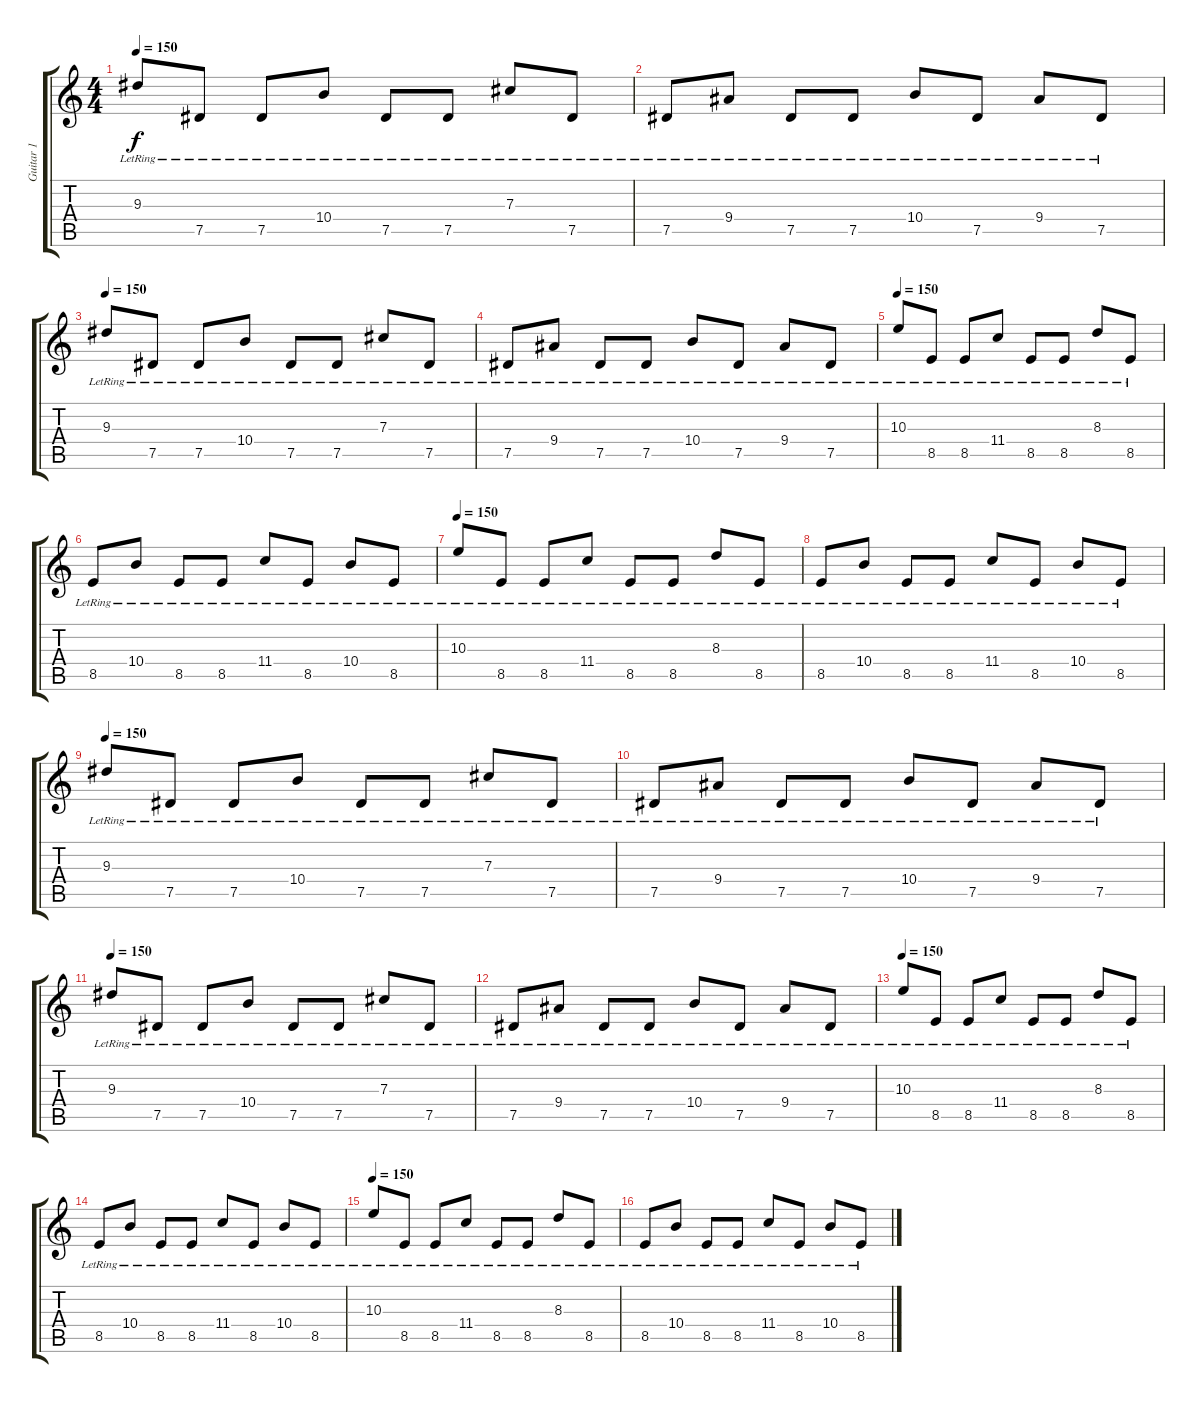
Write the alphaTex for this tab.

\track ("Guitar 1" "Guitar 1") {instrument acousticguitarsteel}
\staff {score tabs}
\tuning (Eb4 Bb3 Gb3 Db3 Ab2 Eb2) {hide}
\ts (4 4)
\tempo 150
\clef g2
\ks c
9.3{lr}.8{dy f} 7.5{lr}.8 7.5{lr}.8 10.4{lr}.8 7.5{lr}.8 7.5{lr}.8 7.3{lr}.8 7.5{lr}.8 |
7.5{lr}.8 9.4{lr}.8 7.5{lr}.8 7.5{lr}.8 10.4{lr}.8 7.5{lr}.8 9.4{lr}.8 7.5{lr}.8 |
\tempo 150
9.3{lr}.8 7.5{lr}.8 7.5{lr}.8 10.4{lr}.8 7.5{lr}.8 7.5{lr}.8 7.3{lr}.8 7.5{lr}.8 |
7.5{lr}.8 9.4{lr}.8 7.5{lr}.8 7.5{lr}.8 10.4{lr}.8 7.5{lr}.8 9.4{lr}.8 7.5{lr}.8 |
\tempo 150
10.3{lr}.8 8.5{lr}.8 8.5{lr}.8 11.4{lr}.8 8.5{lr}.8 8.5{lr}.8 8.3{lr}.8 8.5{lr}.8 |
8.5{lr}.8 10.4{lr}.8 8.5{lr}.8 8.5{lr}.8 11.4{lr}.8 8.5{lr}.8 10.4{lr}.8 8.5{lr}.8 |
\tempo 150
10.3{lr}.8 8.5{lr}.8 8.5{lr}.8 11.4{lr}.8 8.5{lr}.8 8.5{lr}.8 8.3{lr}.8 8.5{lr}.8 |
8.5{lr}.8 10.4{lr}.8 8.5{lr}.8 8.5{lr}.8 11.4{lr}.8 8.5{lr}.8 10.4{lr}.8 8.5{lr}.8 |
\tempo 150
9.3{lr}.8 7.5{lr}.8 7.5{lr}.8 10.4{lr}.8 7.5{lr}.8 7.5{lr}.8 7.3{lr}.8 7.5{lr}.8 |
7.5{lr}.8 9.4{lr}.8 7.5{lr}.8 7.5{lr}.8 10.4{lr}.8 7.5{lr}.8 9.4{lr}.8 7.5{lr}.8 |
\tempo 150
9.3{lr}.8 7.5{lr}.8 7.5{lr}.8 10.4{lr}.8 7.5{lr}.8 7.5{lr}.8 7.3{lr}.8 7.5{lr}.8 |
7.5{lr}.8 9.4{lr}.8 7.5{lr}.8 7.5{lr}.8 10.4{lr}.8 7.5{lr}.8 9.4{lr}.8 7.5{lr}.8 |
\tempo 150
10.3{lr}.8 8.5{lr}.8 8.5{lr}.8 11.4{lr}.8 8.5{lr}.8 8.5{lr}.8 8.3{lr}.8 8.5{lr}.8 |
8.5{lr}.8 10.4{lr}.8 8.5{lr}.8 8.5{lr}.8 11.4{lr}.8 8.5{lr}.8 10.4{lr}.8 8.5{lr}.8 |
\tempo 150
10.3{lr}.8 8.5{lr}.8 8.5{lr}.8 11.4{lr}.8 8.5{lr}.8 8.5{lr}.8 8.3{lr}.8 8.5{lr}.8 |
8.5{lr}.8 10.4{lr}.8 8.5{lr}.8 8.5{lr}.8 11.4{lr}.8 8.5{lr}.8 10.4{lr}.8 8.5{lr}.8
